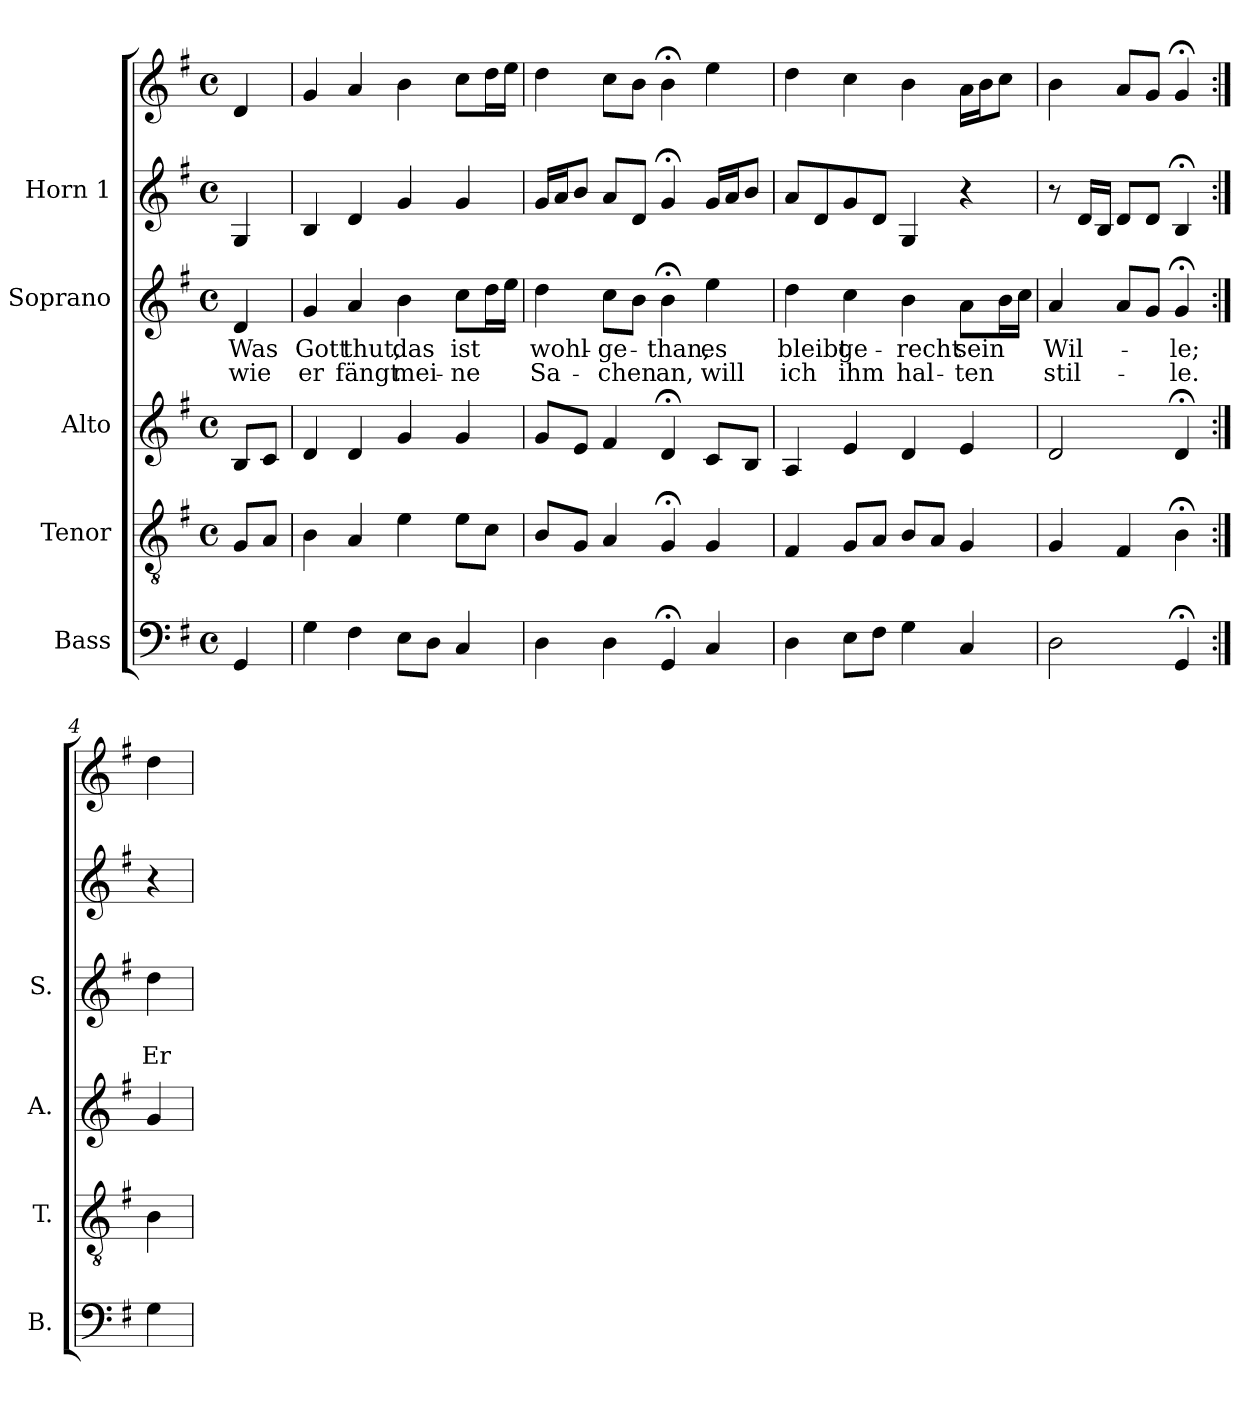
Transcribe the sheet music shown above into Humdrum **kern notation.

**kern	**kern	**kern	**kern	**text	**text	**kern	**kern
*part5	*part4	*part3	*part2	*part2	*part2	*part1	*part1
*staff6	*staff5	*staff4	*staff3	*staff3	*staff3	*staff2	*staff1
*I"Bass	*I"Tenor	*I"Alto	*I"Soprano	*	*	*I"Horn 1	*
*I'B.	*I'T.	*I'A.	*I'S.	*	*	*	*
*clefF4	*clefGv2	*clefG2	*clefG2	*	*	*clefG2	*clefG2
*k[f#]	*k[f#]	*k[f#]	*k[f#]	*	*	*k[f#]	*k[f#]
*G:	*G:	*G:	*G:	*	*	*G:	*G:
*M4/4	*M4/4	*M4/4	*M4/4	*	*	*M4/4	*M4/4
*met(c)	*met(c)	*met(c)	*met(c)	*	*	*met(c)	*met(c)
=	=	=	=	=	=	=	=
4GG/	8G/L	8B/L	4d/	Was	wie	4G/	4d/
.	8A/J	8c/J	.	.	.	.	.
=1	=1	=1	=1	=1	=1	=1	=1
4G\	4B\	4d/	4g/	Gott	er	4B/	4g/
4F#\	4A/	4d/	4a/	thut,	fängt	4d/	4a/
8E\L	4e\	4g/	4b\	das	mei-	4g/	4b\
8D\J	.	.	.	.	.	.	.
4C/	8e\L	4g/	8cc\L	ist	-ne	4g/	8cc\L
.	8c\J	.	16dd\L	.	.	.	16dd\L
.	.	.	16ee\JJ	.	.	.	16ee\JJ
=2	=2	=2	=2	=2	=2	=2	=2
4D\	8B/L	8g/L	4dd\	wohl-	Sa-	16g/LL	4dd\
.	.	.	.	.	.	16a/J	.
.	8G/J	8e/J	.	.	.	8b/J	.
4D\	4A/	4f#/	8cc\L	-ge-	-chen	8a/L	8cc\L
.	.	.	8b\J	.	.	8d/J	8b\J
4GG;</	4G;</	4d;</	4b;<\	-than,	an,	4g;</	4b;<\
4C/	4G/	8c/L	4ee\	es	will	16g/LL	4ee\
.	.	.	.	.	.	16a/J	.
.	.	8B/J	.	.	.	8b/J	.
=3	=3	=3	=3	=3	=3	=3	=3
4D\	4F#/	4A/	4dd\	bleibt	ich	8a/L	4dd\
.	.	.	.	.	.	8d/	.
8E\L	8G/L	4e/	4cc\	ge-	ihm	8g/	4cc\
8F#\J	8A/J	.	.	.	.	8d/J	.
4G\	8B/L	4d/	4b\	-recht	hal-	4G/	4b\
.	8A/J	.	.	.	.	.	.
4C/	4G/	4e/	8a\L	sein	-ten	4r	16a\LL
.	.	.	.	.	.	.	16b\J
.	.	.	16b\L	.	.	.	8cc\J
.	.	.	16cc\JJ	.	.	.	.
!!LO:PB:g=z
=4	=4	=4	=4	=4	=4	=4	=4
2D\	4G/	2d/	4a/	Wil-	stil-	8r	4b\
.	.	.	.	.	.	16d/LL	.
.	.	.	.	.	.	16B/JJ	.
.	4F#/	.	8a/L	.	.	8d/L	8a/L
.	.	.	8g/J	.	.	8d/J	8g/J
4GG;</	4B;<\	4d;</	4g;</	-le;	-le.	4B;</	4g;</
=4a:|!	=4a:|!	=4a:|!	=4a:|!	=4a:|!	=4a:|!	=4a:|!	=4a:|!
4G\	4B\	4g/	4dd\	.	Er	4r	4dd\
=	=	=	=	=	=	=	=
*-	*-	*-	*-	*-	*-	*-	*-
